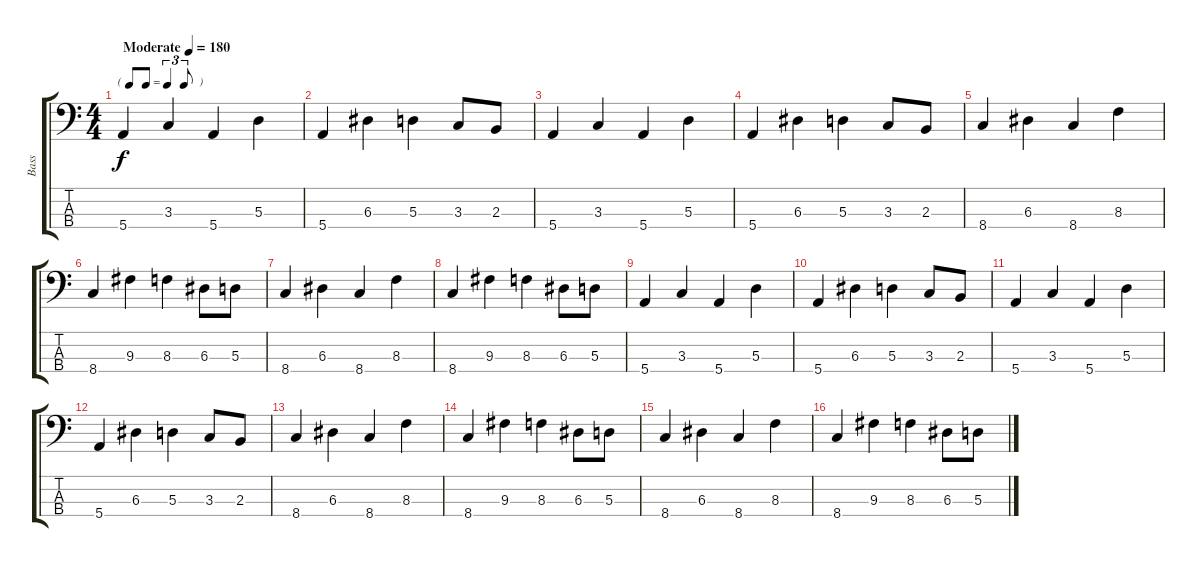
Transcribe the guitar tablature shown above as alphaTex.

\track ("Bass" "Bass") {instrument electricbassfinger}
\staff {score tabs}
\tuning (G2 D2 A1 E1) {hide}
\ts (4 4)
\tf triplet8th
\tempo (180 "Moderate")
\clef f4
\ks c
5.4.4{dy f instrument electricbassfinger} 3.3.4 5.4.4 5.3.4 |
5.4.4 6.3.4 5.3.4 3.3.8 2.3.8 |
5.4.4 3.3.4 5.4.4 5.3.4 |
5.4.4 6.3.4 5.3.4 3.3.8 2.3.8 |
8.4.4 6.3.4 8.4.4 8.3.4 |
8.4.4 9.3.4 8.3.4 6.3.8 5.3.8 |
8.4.4 6.3.4 8.4.4 8.3.4 |
8.4.4 9.3.4 8.3.4 6.3.8 5.3.8 |
5.4.4 3.3.4 5.4.4 5.3.4 |
5.4.4 6.3.4 5.3.4 3.3.8 2.3.8 |
5.4.4 3.3.4 5.4.4 5.3.4 |
5.4.4 6.3.4 5.3.4 3.3.8 2.3.8 |
8.4.4 6.3.4 8.4.4 8.3.4 |
8.4.4 9.3.4 8.3.4 6.3.8 5.3.8 |
8.4.4 6.3.4 8.4.4 8.3.4 |
8.4.4 9.3.4 8.3.4 6.3.8 5.3.8
